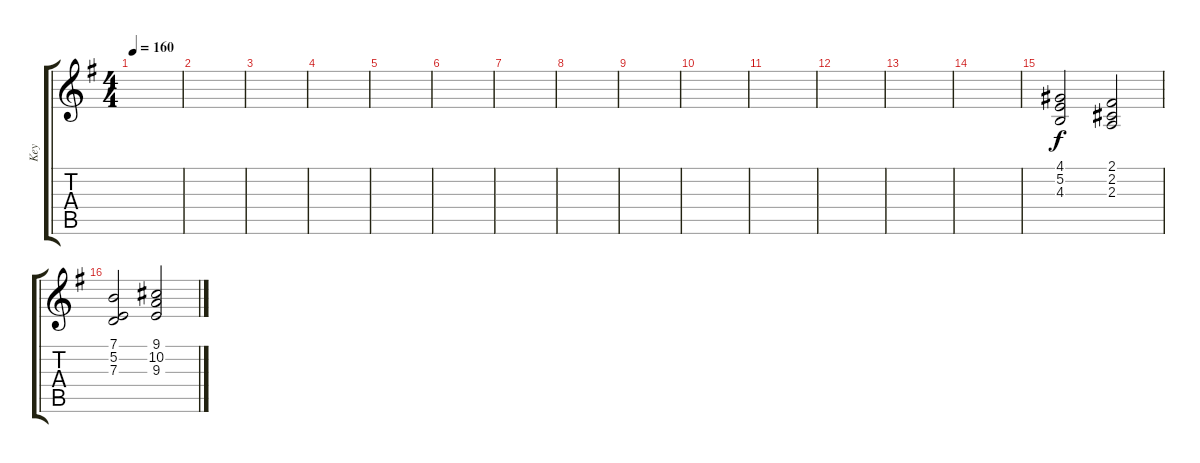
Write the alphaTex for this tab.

\track ("Key" "Key") {instrument stringensemble1}
\staff {score tabs}
\tuning (E4 B3 G3 D3 A2 E2) {hide}
\ts (4 4)
\tempo 160
\clef g2
\ks g
|
|
|
|
|
|
|
|
|
|
|
|
|
|
(4.1 5.2 4.3).2 (2.1 2.2 2.3).2 |
(7.1 5.2 7.3).2 (9.1 10.2 9.3).2
